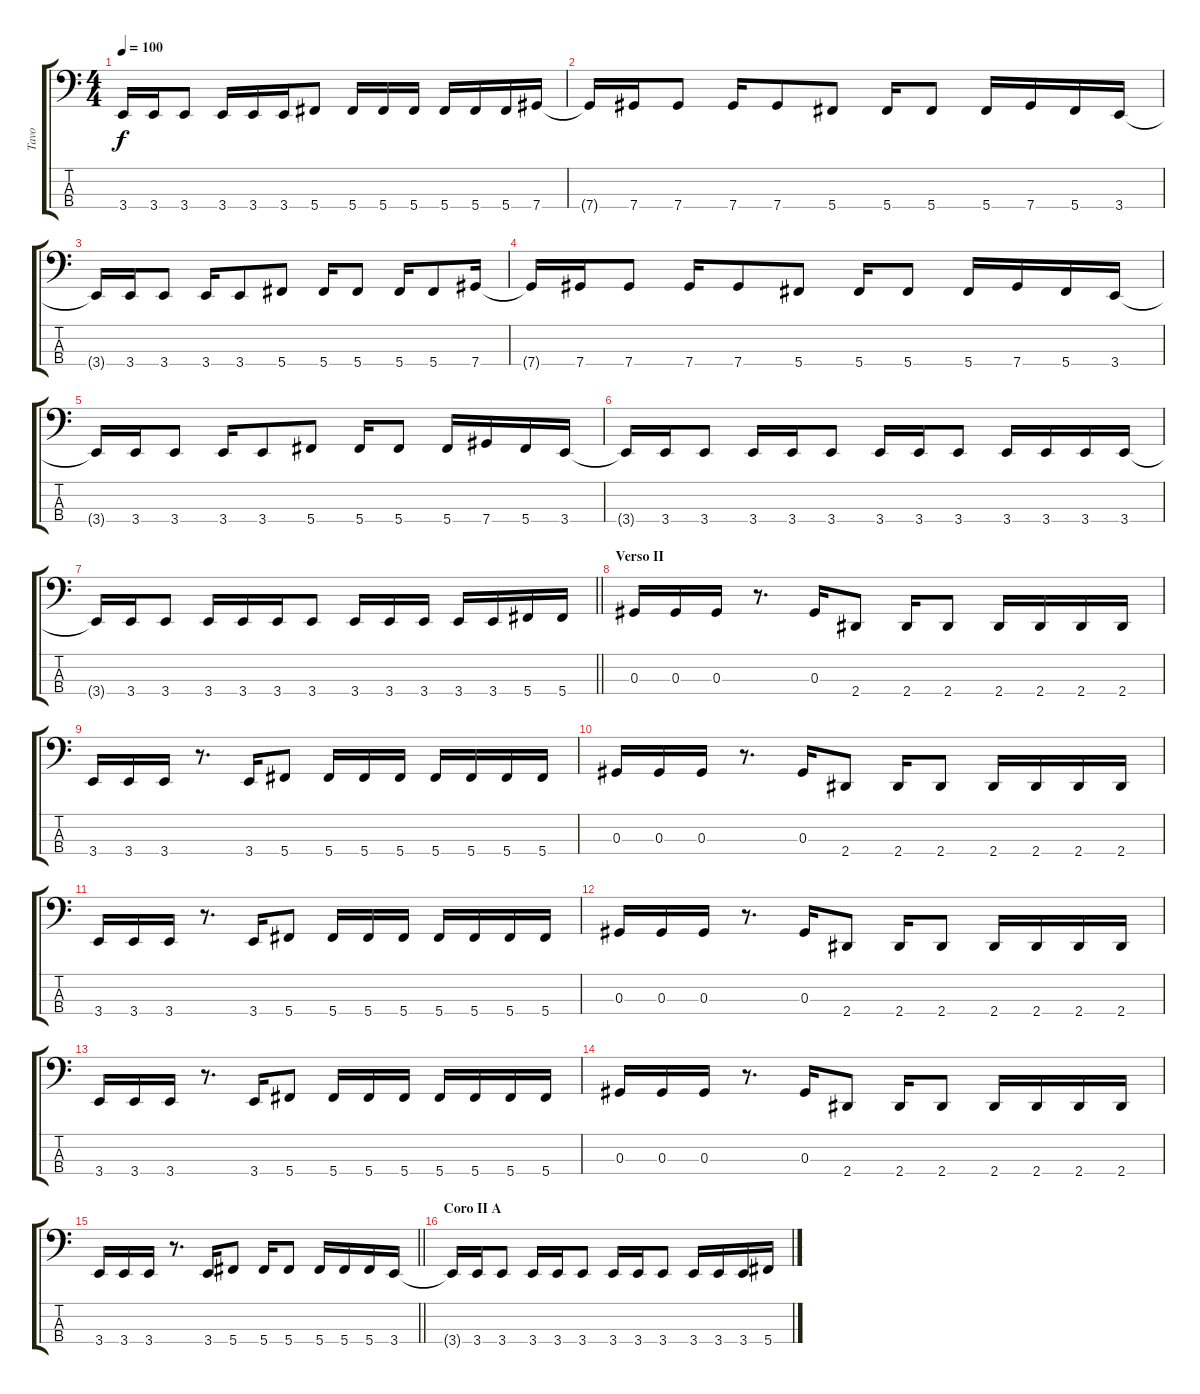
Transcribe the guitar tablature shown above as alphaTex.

\track ("Tavo" "Tavo") {instrument electricbasspick}
\staff {score tabs}
\tuning (Gb2 Db2 Ab1 Db1) {hide}
\ts (4 4)
\tempo 100
\clef f4
\ks c
3.4{t}.16{dy f} 3.4.16 3.4.8 3.4.16 3.4.16 3.4.16 5.4.8 5.4.16 5.4.16 5.4.16 5.4.16 5.4.16 5.4.16 7.4.16 |
7.4{t}.16 7.4.16 7.4.8 7.4.16 7.4.8 5.4.8 5.4.16 5.4.8 5.4.16 7.4.16 5.4.16 3.4.16 |
3.4{t}.16 3.4.16 3.4.8 3.4.16 3.4.8 5.4.8 5.4.16 5.4.8 5.4.16 5.4.8 7.4.16 |
7.4{t}.16 7.4.16 7.4.8 7.4.16 7.4.8 5.4.8 5.4.16 5.4.8 5.4.16 7.4.16 5.4.16 3.4.16 |
3.4{t}.16 3.4.16 3.4.8 3.4.16 3.4.8 5.4.8 5.4.16 5.4.8 5.4.16 7.4.16 5.4.16 3.4.16 |
3.4{t}.16 3.4.16 3.4.8 3.4.16 3.4.16 3.4.8 3.4.16 3.4.16 3.4.8 3.4.16 3.4.16 3.4.16 3.4.16 |
\barLineRight lightlight
3.4{t}.16 3.4.16 3.4.8 3.4.16 3.4.16 3.4.16 3.4.8 3.4.16 3.4.16 3.4.16 3.4.16 3.4.16 5.4.16 5.4.16 |
\section ("" "Verso II")
0.3.16 0.3.16 0.3.16 r.8{d} 0.3.16 2.4.8 2.4.16 2.4.8 2.4.16 2.4.16 2.4.16 2.4.16 |
3.4.16 3.4.16 3.4.16 r.8{d} 3.4.16 5.4.8 5.4.16 5.4.16 5.4.16 5.4.16 5.4.16 5.4.16 5.4.16 |
0.3.16 0.3.16 0.3.16 r.8{d} 0.3.16 2.4.8 2.4.16 2.4.8 2.4.16 2.4.16 2.4.16 2.4.16 |
3.4.16 3.4.16 3.4.16 r.8{d} 3.4.16 5.4.8 5.4.16 5.4.16 5.4.16 5.4.16 5.4.16 5.4.16 5.4.16 |
0.3.16 0.3.16 0.3.16 r.8{d} 0.3.16 2.4.8 2.4.16 2.4.8 2.4.16 2.4.16 2.4.16 2.4.16 |
3.4.16 3.4.16 3.4.16 r.8{d} 3.4.16 5.4.8 5.4.16 5.4.16 5.4.16 5.4.16 5.4.16 5.4.16 5.4.16 |
0.3.16 0.3.16 0.3.16 r.8{d} 0.3.16 2.4.8 2.4.16 2.4.8 2.4.16 2.4.16 2.4.16 2.4.16 |
\barLineRight lightlight
3.4.16 3.4.16 3.4.16 r.8{d} 3.4.16 5.4.8 5.4.16 5.4.8 5.4.16 5.4.16 5.4.16 3.4.16 |
\section ("" "Coro II A")
3.4{t}.16 3.4.16 3.4.8 3.4.16 3.4.16 3.4.8 3.4.16 3.4.16 3.4.8 3.4.16 3.4.16 3.4.16 5.4.16
